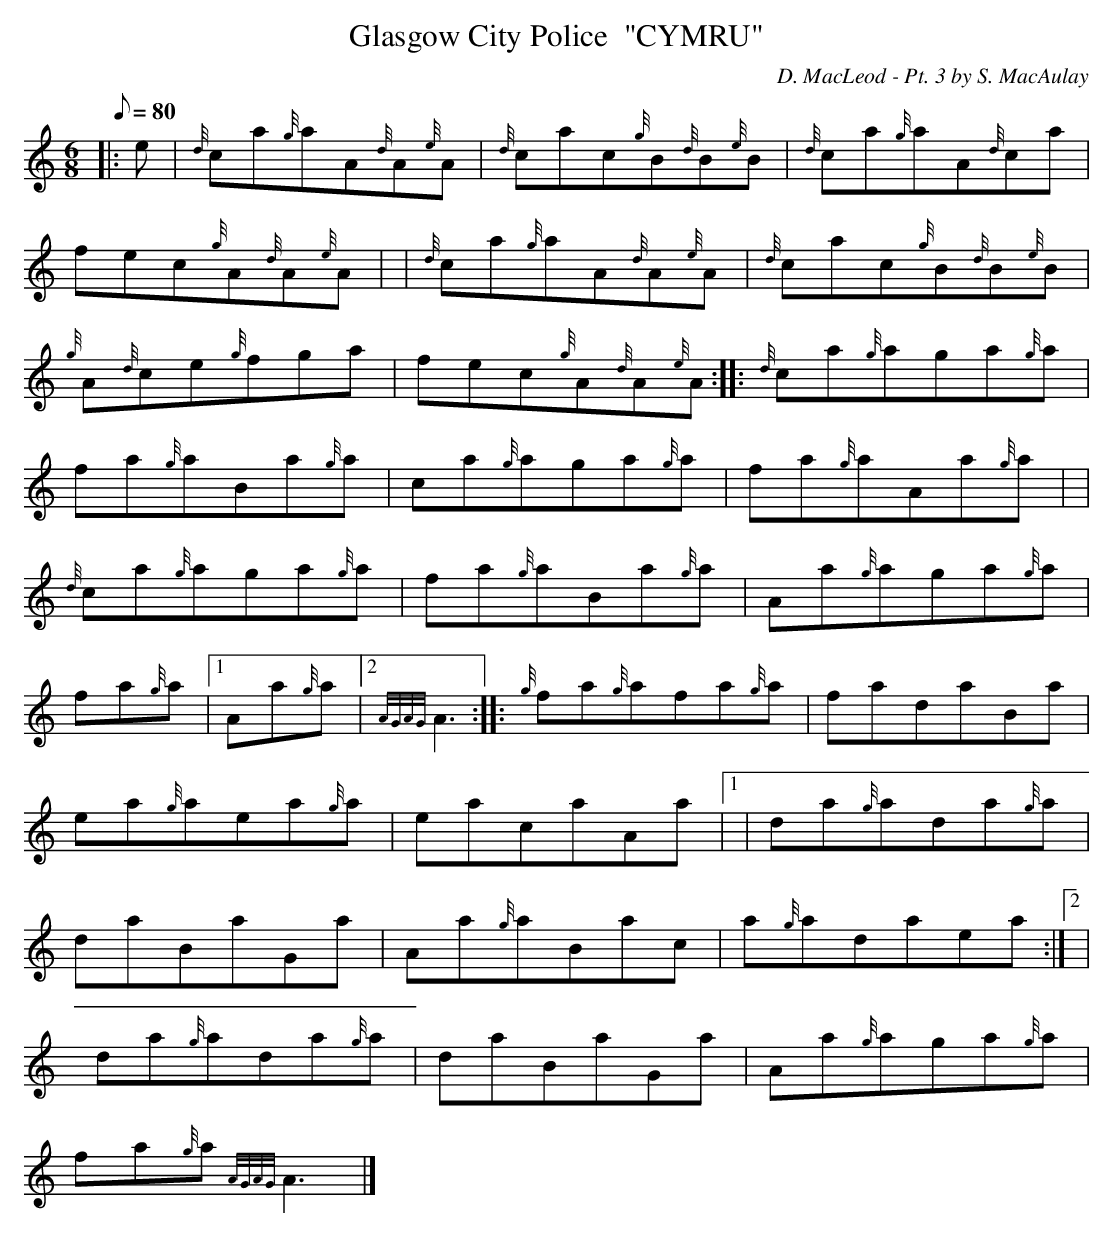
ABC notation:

X:1
T:Glasgow City Police  "CYMRU"
M:6/8
L:1/8
Q:80
C:D. MacLeod - Pt. 3 by S. MacAulay
K:HP
|: e | \
{d}ca{g}aA{d}A{e}A | \
{d}cac{g}B{d}B{e}B | \
{d}ca{g}aA{d}ca |
fec{g}A{d}A{e}A | | \
{d}ca{g}aA{d}A{e}A | \
{d}cac{g}B{d}B{e}B |
{g}A{d}ce{g}fga | \
fec{g}A{d}A{e}A :: \
{d}ca{g}aga{g}a |
fa{g}aBa{g}a | \
ca{g}aga{g}a | \
fa{g}aAa{g}a| |
{d}ca{g}aga{g}a | \
fa{g}aBa{g}a | \
Aa{g}aga{g}a |
fa{g}a|1 Aa{g}a|2 {AGAG}A3 :: \
{g}fa{g}afa{g}a | \
fadaBa |
ea{g}aea{g}a | \
eacaAa|1  | \
da{g}ada{g}a |
daBaGa | \
Aa{g}aBac | \
a{g}adaea:|2 |
da{g}ada{g}a | \
daBaGa | \
Aa{g}aga{g}a |
fa{g}a{AGAG}A3|]
